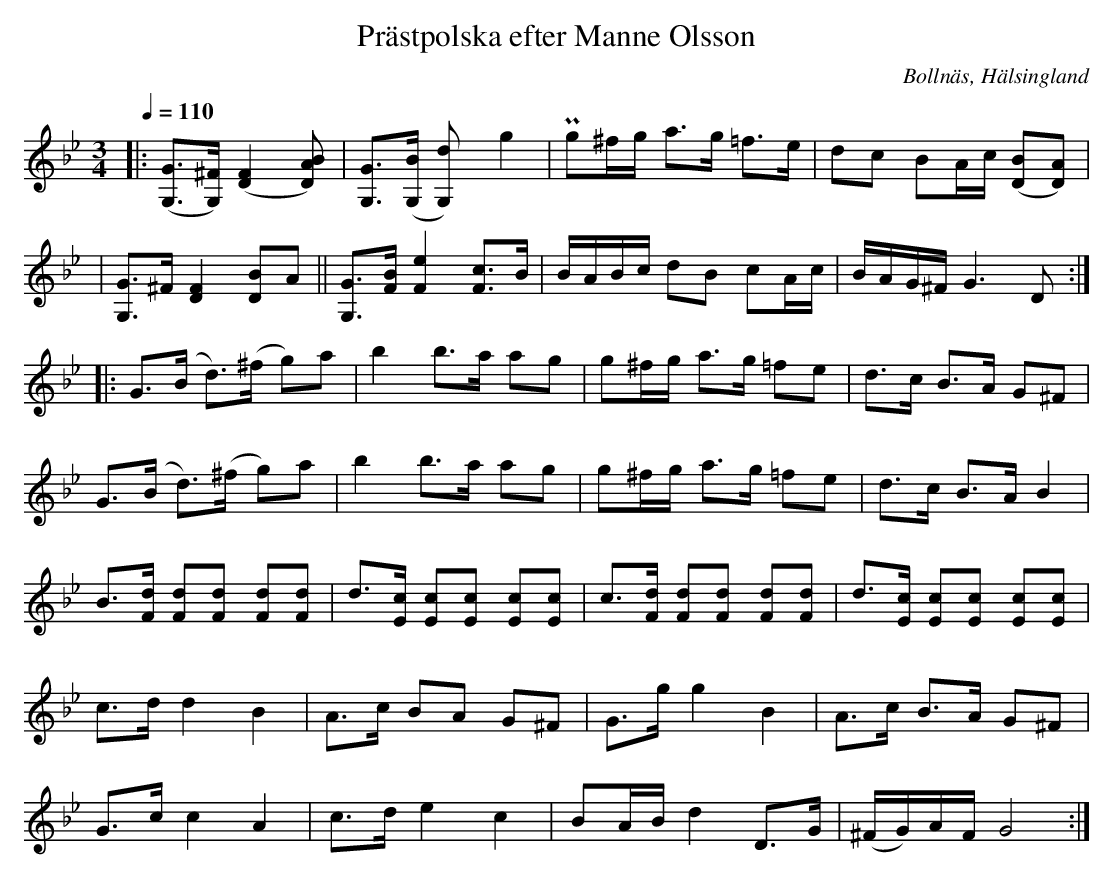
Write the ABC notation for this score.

X:1
T:Prästpolska efter Manne Olsson
O:Bollnäs, Hälsingland
M:3/4
L:1/8
Q:1/4=110
K:Gm
|:[G (G,]>[^F G,)] [F2 (D2] [D) BA]| [G G,]>([B G,]   [d2 G,]) g2| Pg^f/g/ a>g =f>e | dc   BA/c/ [B (D][D) A]|
|[G G,]>^F [F2 D2] [D B]A|| [G G,]>[F B]     [F2 e2]       [F c]>B|B/A/B/c/  dB cA/c/  | B/A/G/^F/ G3 D  ::
G>(B   d>)(^f   g)a        | b2     b>a      ag         | g^f/g/ a>g =fe | d>c         B>A G^F  |
G>(B   d>)(^f   g)a        | b2     b>a      ag         | g^f/g/ a>g =fe | d>c         B>A B2   |
B>[Fd] [Fd][Fd] [Fd][Fd] | d>[Ec] [Ec][Ec] [Ec][Ec] | \
c>[Fd] [Fd][Fd] [Fd][Fd] | d>[Ec] [Ec][Ec] [Ec][Ec] |
c>d    d2       B2           | A>c    BA       G^F       | G>g    g2 B2     | A>c         B>A G^F  |
G>c    c2       A2           | c>d    e2       c2        | BA/B/  d2 D>G   | (^F/G/)A/F/ G4      :|
